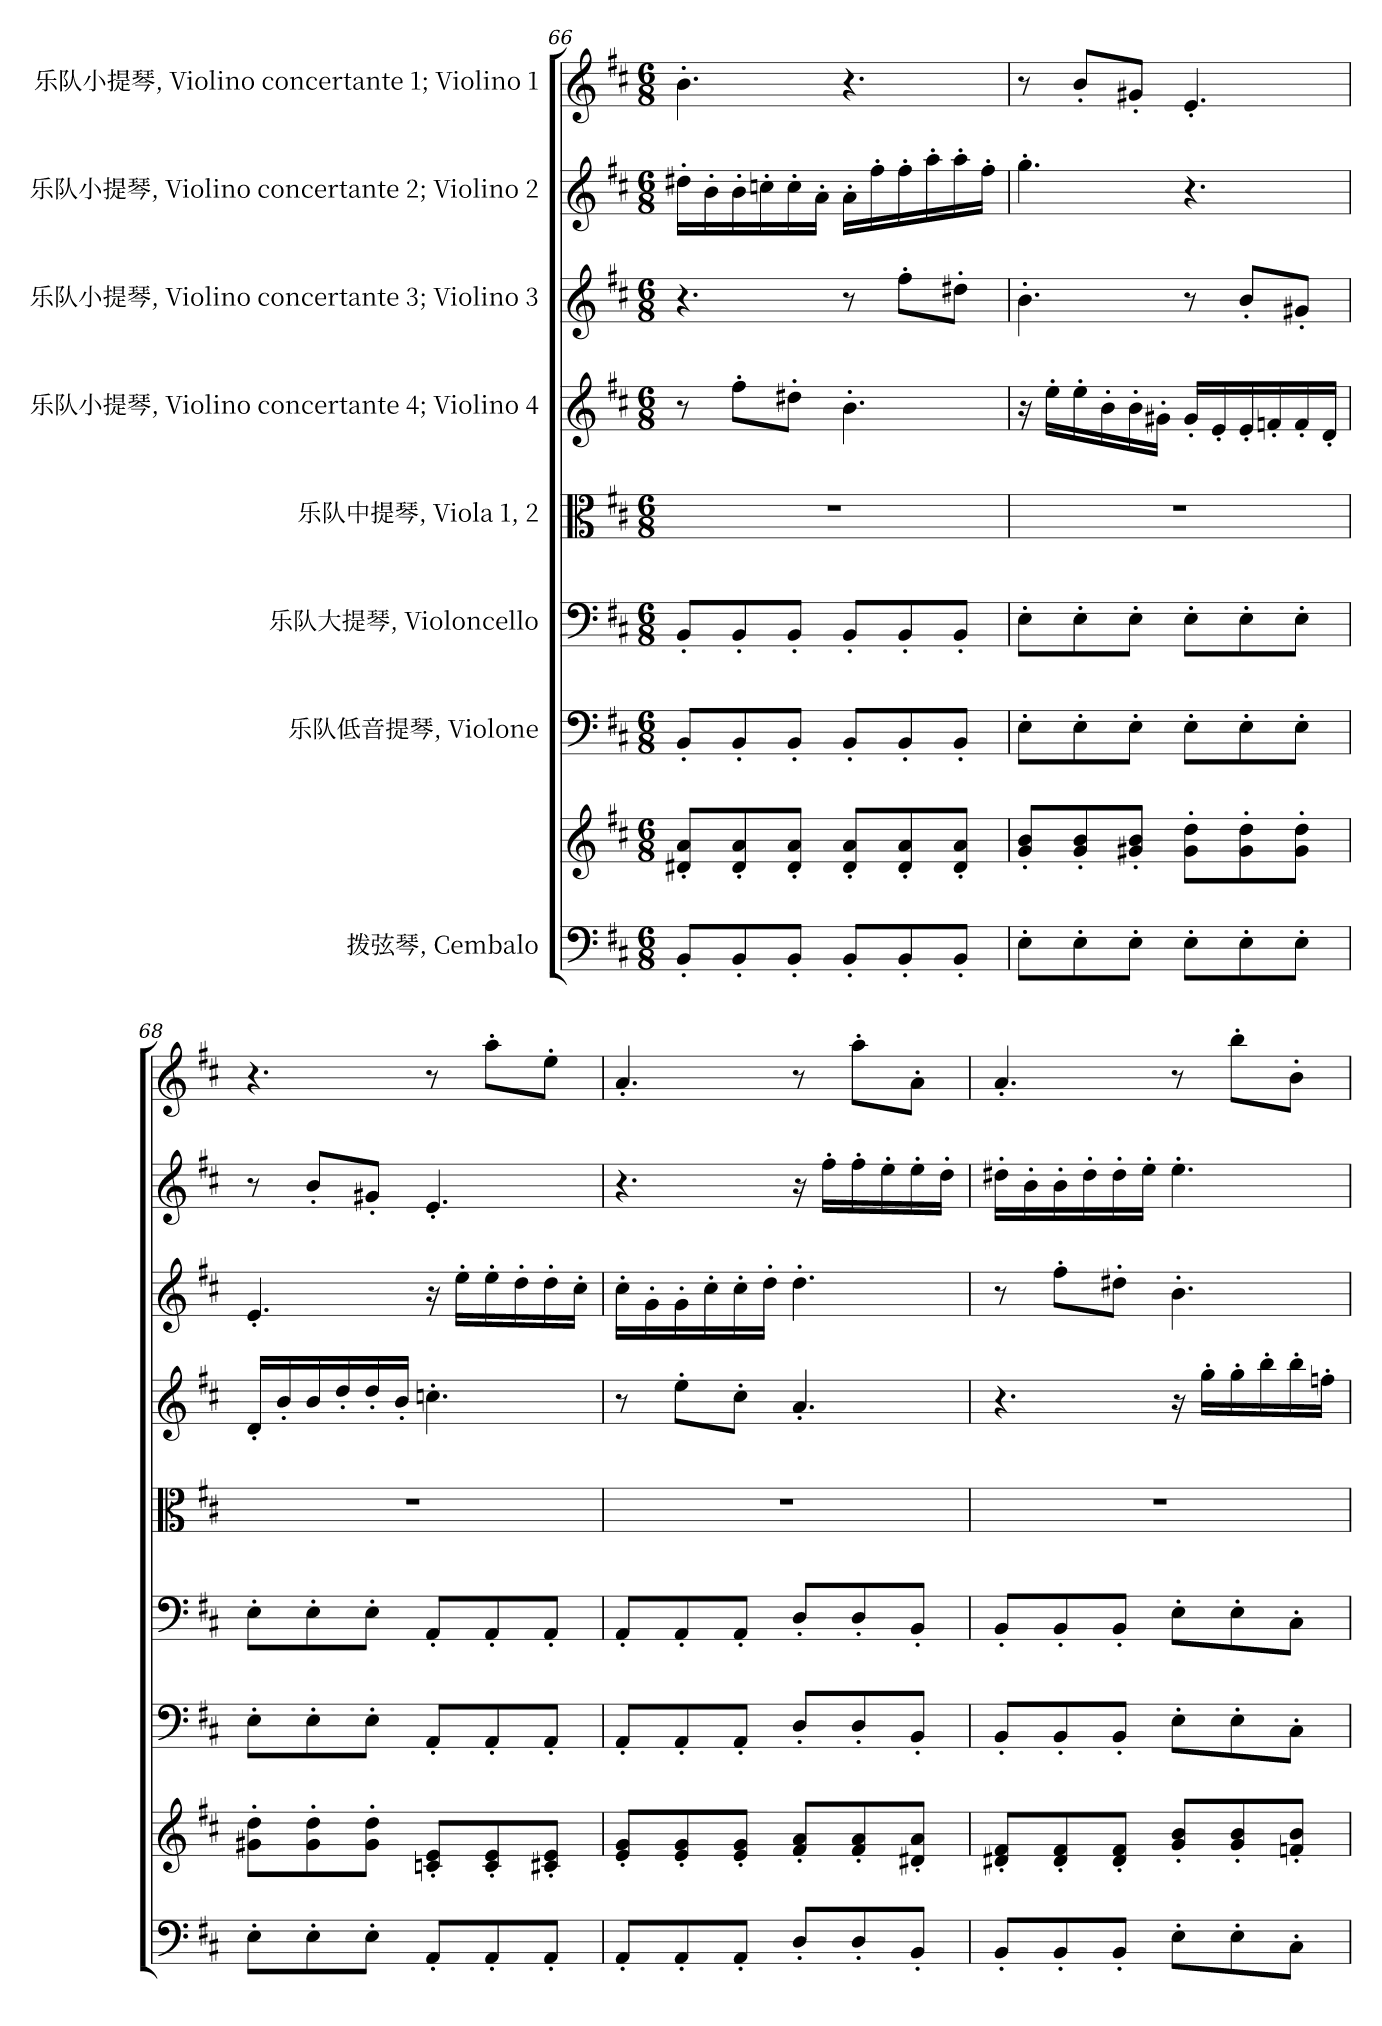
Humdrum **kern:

**kern	**kern	**kern	**kern	**kern	**kern	**kern	**kern	**kern
*part8	*part8	*part7	*part6	*part5	*part4	*part3	*part2	*part1
*staff9	*staff8	*staff7	*staff6	*staff5	*staff4	*staff3	*staff2	*staff1
*I"拨弦琴, Cembalo	*	*I"乐队低音提琴, Violone	*I"乐队大提琴, Violoncello	*I"乐队中提琴, Viola 1, 2	*I"乐队小提琴, Violino concertante 4; Violino 4	*I"乐队小提琴, Violino concertante 3; Violino 3	*I"乐队小提琴, Violino concertante 2; Violino 2	*I"乐队小提琴, Violino concertante 1; Violino 1
*clefF4	*clefG2	*clefF4	*clefF4	*clefC3	*clefG2	*clefG2	*clefG2	*clefG2
*	*	*ITrd7c12	*	*	*	*	*	*
*k[f#c#]	*k[f#c#]	*k[f#c#]	*k[f#c#]	*k[f#c#]	*k[f#c#]	*k[f#c#]	*k[f#c#]	*k[f#c#]
*M6/8	*M6/8	*M6/8	*M6/8	*M6/8	*M6/8	*M6/8	*M6/8	*M6/8
=66	=66	=66	=66	=66	=66	=66	=66	=66
8BB'/L	8d#X/' 8a/'L	8BBB'/L	8BB'/L	2.r	8r	4.r	16dd#X'\LL	4.b'\
.	.	.	.	.	.	.	16b'\	.
8BB'/	8d#/' 8a/'	8BBB'/	8BB'/	.	8ff#'\L	.	16b'\	.
.	.	.	.	.	.	.	16ccn'\	.
8BB'/J	8d#/' 8a/'J	8BBB'/J	8BB'/J	.	8dd#X'\J	.	16cc'\	.
.	.	.	.	.	.	.	16a'\JJ	.
8BB'/L	8d#/' 8a/'L	8BBB'/L	8BB'/L	.	4.b'\	8r	16a'\LL	4.r
.	.	.	.	.	.	.	16ff#'\	.
8BB'/	8d#/' 8a/'	8BBB'/	8BB'/	.	.	8ff#'\L	16ff#'\	.
.	.	.	.	.	.	.	16aa'\	.
8BB'/J	8d#/' 8a/'J	8BBB'/J	8BB'/J	.	.	8dd#X'\J	16aa'\	.
.	.	.	.	.	.	.	16ff#'\JJ	.
!!LO:PB:g=z
=67	=67	=67	=67	=67	=67	=67	=67	=67
8E'\L	8g/' 8b/'L	8EE'\L	8E'\L	2.r	16r	4.b'\	4.gg'\	8r
.	.	.	.	.	16ee'\LL	.	.	.
8E'\	8g/' 8b/'	8EE'\	8E'\	.	16ee'\	.	.	8b'/L
.	.	.	.	.	16b'\	.	.	.
8E'\J	8g#X/' 8b/'J	8EE'\J	8E'\J	.	16b'\	.	.	8g#X'/J
.	.	.	.	.	16g#X'\JJ	.	.	.
8E'\L	8g#\' 8dd\'L	8EE'\L	8E'\L	.	16g#'/LL	8r	4.r	4.e'/
.	.	.	.	.	16e'/	.	.	.
8E'\	8g#\' 8dd\'	8EE'\	8E'\	.	16e'/	8b'/L	.	.
.	.	.	.	.	16fn'/	.	.	.
8E'\J	8g#\' 8dd\'J	8EE'\J	8E'\J	.	16f'/	8g#X'/J	.	.
.	.	.	.	.	16d'/JJ	.	.	.
=68	=68	=68	=68	=68	=68	=68	=68	=68
8E'\L	8g#X\' 8dd\'L	8EE'\L	8E'\L	2.r	16d'/LL	4.e'/	8r	4.r
.	.	.	.	.	16b'/	.	.	.
8E'\	8g#\' 8dd\'	8EE'\	8E'\	.	16b/	.	8b'/L	.
.	.	.	.	.	16dd'/	.	.	.
8E'\J	8g#\' 8dd\'J	8EE'\J	8E'\J	.	16dd'/	.	8g#X'/J	.
.	.	.	.	.	16b'/JJ	.	.	.
8AA'/L	8cn/' 8e/'L	8AAA'/L	8AA'/L	.	4.ccn'\	16r	4.e'/	8r
.	.	.	.	.	.	16ee'\LL	.	.
8AA'/	8c/' 8e/'	8AAA'/	8AA'/	.	.	16ee'\	.	8aa'\L
.	.	.	.	.	.	16dd'\	.	.
8AA'/J	8c#X/' 8e/'J	8AAA'/J	8AA'/J	.	.	16dd'\	.	8ee'\J
.	.	.	.	.	.	16cc#'\JJ	.	.
=69	=69	=69	=69	=69	=69	=69	=69	=69
8AA'/L	8e/' 8g/'L	8AAA'/L	8AA'/L	2.r	8r	16cc#'\LL	4.r	4.a'/
.	.	.	.	.	.	16g'\	.	.
8AA'/	8e/' 8g/'	8AAA'/	8AA'/	.	8ee'\L	16g'\	.	.
.	.	.	.	.	.	16cc#'\	.	.
8AA'/J	8e/' 8g/'J	8AAA'/J	8AA'/J	.	8cc#'\J	16cc#'\	.	.
.	.	.	.	.	.	16dd'\JJ	.	.
8D'/L	8f#/' 8a/'L	8DD'/L	8D'/L	.	4.a'/	4.dd'\	16r	8r
.	.	.	.	.	.	.	16ff#'\LL	.
8D'/	8f#/' 8a/'	8DD'/	8D'/	.	.	.	16ff#'\	8aa'\L
.	.	.	.	.	.	.	16ee'\	.
8BB'/J	8d#X/' 8a/'J	8BBB'/J	8BB'/J	.	.	.	16ee'\	8a'\J
.	.	.	.	.	.	.	16dd'\JJ	.
!!LO:PB:g=z
=70	=70	=70	=70	=70	=70	=70	=70	=70
8BB'/L	8d#X/' 8f#/'L	8BBB'/L	8BB'/L	2.r	4.r	8r	16dd#X'\LL	4.a'/
.	.	.	.	.	.	.	16b'\	.
8BB'/	8d#/' 8f#/'	8BBB'/	8BB'/	.	.	8ff#'\L	16b'\	.
.	.	.	.	.	.	.	16dd#'\	.
8BB'/J	8d#/' 8f#/'J	8BBB'/J	8BB'/J	.	.	8dd#X'\J	16dd#'\	.
.	.	.	.	.	.	.	16ee'\JJ	.
8E'\L	8g/' 8b/'L	8EE'\L	8E'\L	.	16r	4.b'\	4.ee'\	8r
.	.	.	.	.	16gg'\LL	.	.	.
8E'\	8g/' 8b/'	8EE'\	8E'\	.	16gg'\	.	.	8bb'\L
.	.	.	.	.	16bb'\	.	.	.
8C#'\J	8fn/' 8b/'J	8CC#'\J	8C#'\J	.	16bb'\	.	.	8b'\J
.	.	.	.	.	16ffn'\JJ	.	.	.
=	=	=	=	=	=	=	=	=
*-	*-	*-	*-	*-	*-	*-	*-	*-
